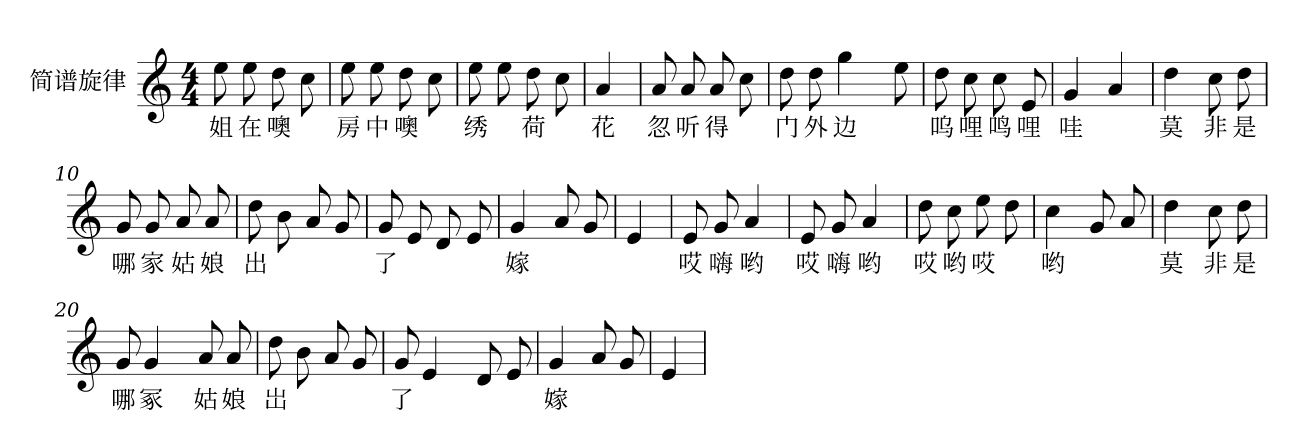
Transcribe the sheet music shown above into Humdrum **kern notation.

**kern	**text
*part1	*part1
*staff1	*staff1
*I"简谱旋律	*
*k[]	*
*M4/4	*
=1	=1
8ee	姐
8ee	在
8dd	噢
8cc	.
=2	=2
8ee	房
8ee	中
8dd	噢
8cc	.
=3	=3
8ee	绣
8ee	.
8dd	荷
8cc	.
=4	=4
4a	花
=5	=5
8a	忽
8a	听
8a	得
8cc	.
=6	=6
8dd	门
8dd	外
!LO:N:vis=4	!
4.gg	边
8ee	.
=7	=7
8dd	呜
8cc	哩
8cc	鸣
8e	哩
=8	=8
4g	哇
4a	.
=9	=9
4dd	莫
8cc	非
8dd	是
=10	=10
8g	哪
8g	家
8a	姑
8a	娘
=11	=11
8dd	出
8b	.
8a	.
8g	.
=12	=12
8g	了
8e	.
8d	.
8e	.
=13	=13
4g	嫁
8a	.
8g	.
=14	=14
4e	.
=15	=15
8e	哎
8g	嗨
4a	哟
=16	=16
8e	哎
8g	嗨
4a	哟
=17	=17
8dd	哎
8cc	哟
8ee	哎
8dd	.
=18	=18
4cc	哟
8g	.
8a	.
=19	=19
4dd	莫
8cc	非
8dd	是
=20	=20
8g	哪
!LO:N:vis=4	!
4.g	冢
8a	姑
8a	娘
=21	=21
8dd	岀
8b	.
8a	.
8g	.
=22	=22
8g	了
!LO:N:vis=4	!
4.e	.
8d	.
8e	.
=23	=23
4g	嫁
8a	.
8g	.
=24	=24
4e	.
=	=
*-	*-
